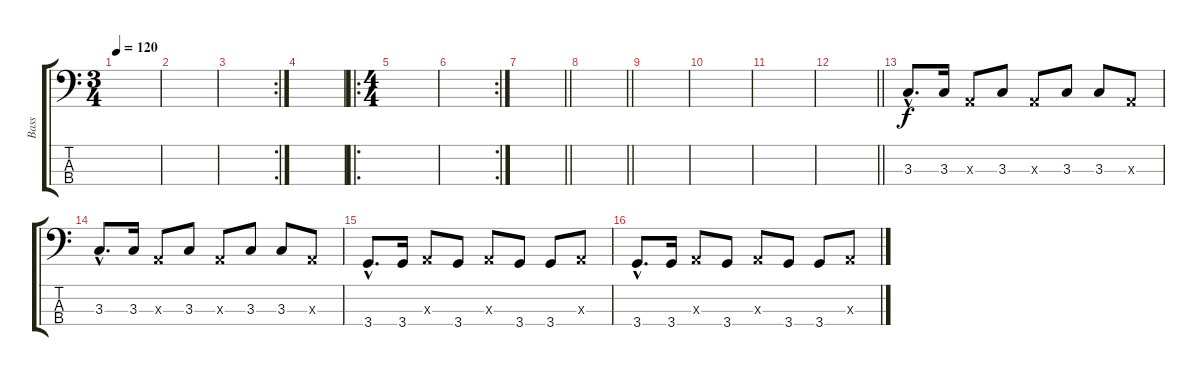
\track ("Bass" "Bass") {instrument acousticguitarnylon}
\staff {score tabs}
\tuning (G2 D2 A1 E1) {hide}
\ts (3 4)
\tempo 120
\clef f4
\ks c
|
|
\rc 2
|
|
\ro
\ts (4 4)
|
\rc 2
|
\barLineRight lightlight
|
\barLineRight lightlight
|
|
|
|
\barLineRight lightlight
|
3.3{hac}.8{d} 3.3.16 0.3{x}.8 3.3.8 0.3{x}.8 3.3.8 3.3.8 0.3{x}.8 |
3.3{hac}.8{d} 3.3.16 0.3{x}.8 3.3.8 0.3{x}.8 3.3.8 3.3.8 0.3{x}.8 |
3.4{hac}.8{d} 3.4.16 0.3{x}.8 3.4.8 0.3{x}.8 3.4.8 3.4.8 0.3{x}.8 |
3.4{hac}.8{d} 3.4.16 0.3{x}.8 3.4.8 0.3{x}.8 3.4.8 3.4.8 0.3{x}.8
